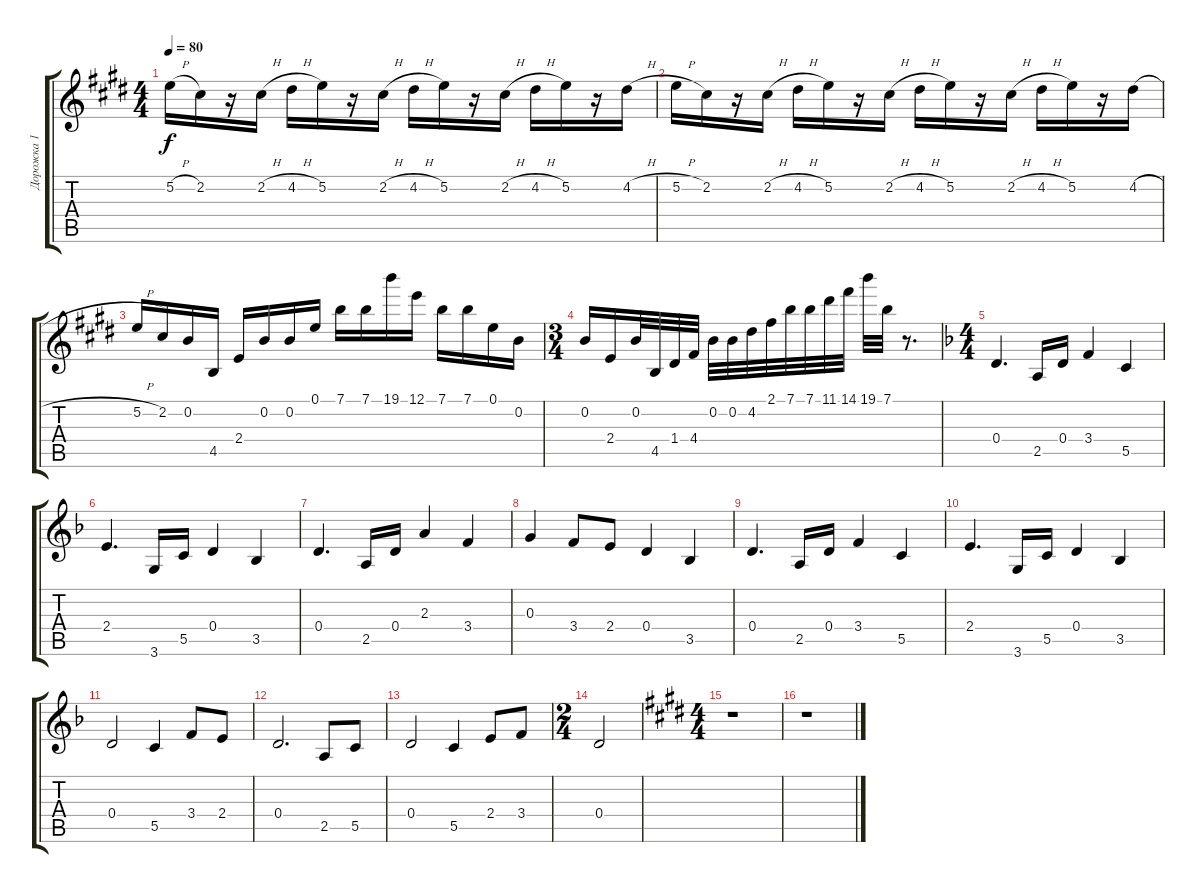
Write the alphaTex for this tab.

\track ("Дорожка 1" "Дорожка 1") {instrument acousticguitarsteel}
\staff {score tabs}
\tuning (E4 B3 G3 D3 G2 E2) {hide}
\ts (4 4)
\tempo 80
\clef g2
\ks e
5.2{h}.16{dy f} 2.2.16 r.16 2.2{h}.16 4.2{h}.16 5.2.16 r.16 2.2{h}.16 4.2{h}.16 5.2.16 r.16 2.2{h}.16 4.2{h}.16 5.2.16 r.16 4.2{h}.16 |
5.2{h}.16 2.2.16 r.16 2.2{h}.16 4.2{h}.16 5.2.16 r.16 2.2{h}.16 4.2{h}.16 5.2.16 r.16 2.2{h}.16 4.2{h}.16 5.2.16 r.16 4.2{h}.16 |
5.2{h}.16 2.2.16 0.2.16 4.5.16 2.4.16 0.2.16 0.2.16 0.1.16 7.1.16 7.1.16 19.1.16 12.1.16 7.1.16 7.1.16 0.1.16 0.2.16 |
\ts (3 4)
0.2.16 2.4.16 0.2.32 4.5.32 1.4.32 4.4.32 0.2.32 0.2.32 4.2.32 2.1.32 7.1.32 7.1.32 11.1.32 14.1.32 19.1.32 7.1.32 r.8{d} |
\ts (4 4)
\ks f
0.4.4{d} 2.5.16 0.4.16 3.4.4 5.5.4 |
2.4.4{d} 3.6.16 5.5.16 0.4.4 3.5.4 |
0.4.4{d} 2.5.16 0.4.16 2.3.4 3.4.4 |
0.3.4 3.4.8 2.4.8 0.4.4 3.5.4 |
0.4.4{d} 2.5.16 0.4.16 3.4.4 5.5.4 |
2.4.4{d} 3.6.16 5.5.16 0.4.4 3.5.4 |
0.4.2 5.5.4 3.4.8 2.4.8 |
0.4.2{d} 2.5.8 5.5.8 |
0.4.2 5.5.4 2.4.8 3.4.8 |
\ts (2 4)
0.4.2 |
\ts (4 4)
\ks e
r.1 |
r.1
